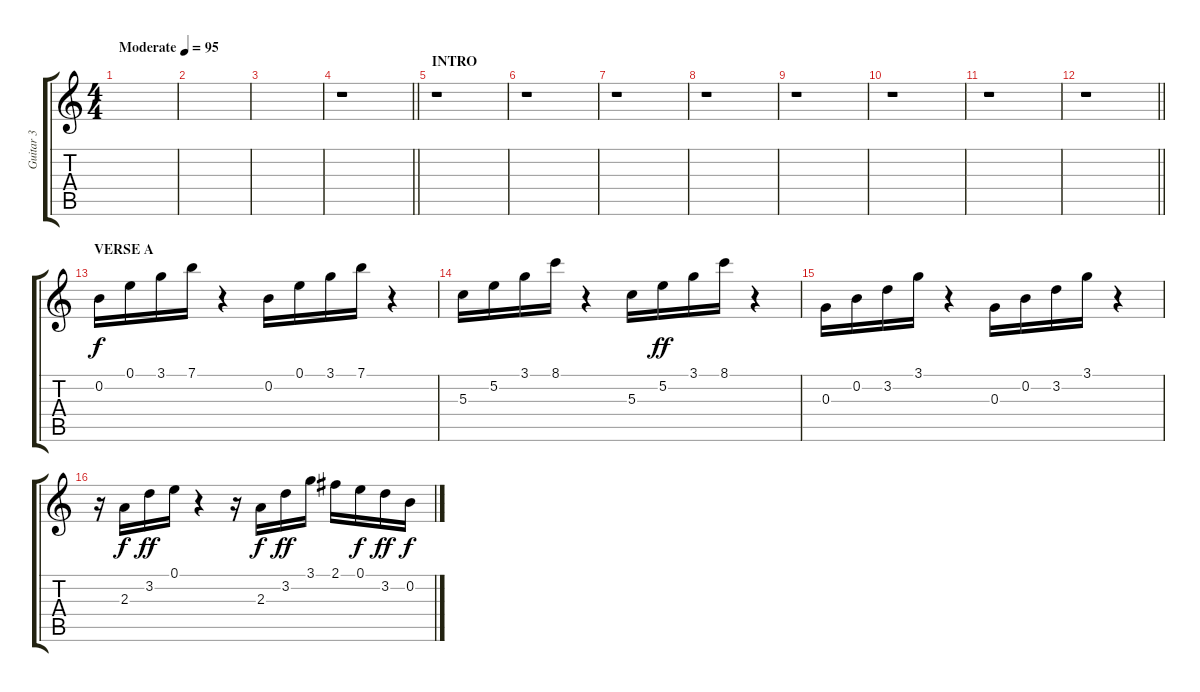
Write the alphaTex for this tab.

\track ("Guitar 3" "Guitar 3") {instrument acousticguitarsteel}
\staff {score tabs}
\tuning (E4 B3 G3 D3 A2 E2) {hide}
\ts (4 4)
\tempo (95 "Moderate")
\clef g2
\ks c
|
|
|
\barLineRight lightlight
r.1 |
\section ("" "INTRO")
r.1 |
r.1 |
r.1 |
r.1 |
r.1 |
r.1 |
r.1 |
\barLineRight lightlight
r.1 |
\section ("" "VERSE A")
0.2.16 0.1.16 3.1.16 7.1.16 r.4 0.2.16 0.1.16 3.1.16 7.1.16 r.4 |
5.3.16 5.2.16 3.1.16 8.1.16 r.4 5.3.16{dy f} 5.2.16{dy ff} 3.1.16 8.1.16 r.4 |
0.3.16 0.2.16 3.2.16 3.1.16 r.4 0.3.16 0.2.16 3.2.16 3.1.16 r.4 |
r.16 2.3.16{dy f} 3.2.16{dy ff} 0.1.16 r.4 r.16 2.3.16{dy f} 3.2.16{dy ff} 3.1.16 2.1.16 0.1.16{dy f} 3.2.16{dy ff} 0.2.16{dy f}
